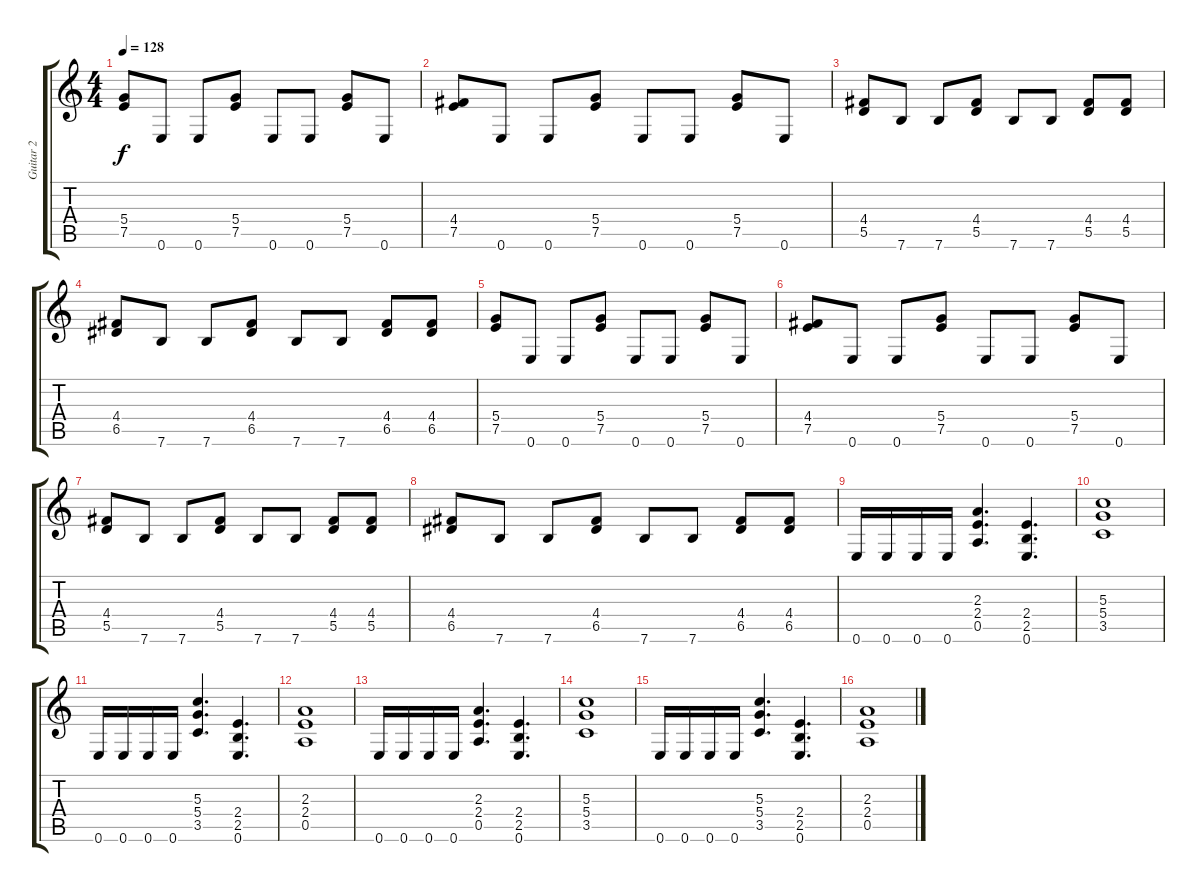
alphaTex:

\track ("Guitar 2" "Guitar 2") {instrument distortionguitar}
\staff {score tabs}
\tuning (E4 B3 G3 D3 A2 E2) {hide}
\ts (4 4)
\tempo 128
\clef g2
\ks c
(5.4 7.5).8{dy f} 0.6.8 0.6.8 (5.4 7.5).8 0.6.8 0.6.8 (5.4 7.5).8 0.6.8 |
(4.4 7.5).8 0.6.8 0.6.8 (5.4 7.5).8 0.6.8 0.6.8 (5.4 7.5).8 0.6.8 |
(4.4 5.5).8 7.6.8 7.6.8 (4.4 5.5).8 7.6.8 7.6.8 (4.4 5.5).8 (4.4 5.5).8 |
(4.4 6.5).8 7.6.8 7.6.8 (4.4 6.5).8 7.6.8 7.6.8 (4.4 6.5).8 (4.4 6.5).8 |
(5.4 7.5).8 0.6.8 0.6.8 (5.4 7.5).8 0.6.8 0.6.8 (5.4 7.5).8 0.6.8 |
(4.4 7.5).8 0.6.8 0.6.8 (5.4 7.5).8 0.6.8 0.6.8 (5.4 7.5).8 0.6.8 |
(4.4 5.5).8 7.6.8 7.6.8 (4.4 5.5).8 7.6.8 7.6.8 (4.4 5.5).8 (4.4 5.5).8 |
(4.4 6.5).8 7.6.8 7.6.8 (4.4 6.5).8 7.6.8 7.6.8 (4.4 6.5).8 (4.4 6.5).8 |
0.6.16 0.6.16 0.6.16 0.6.16 (2.3 2.4 0.5).4{d} (2.4 2.5 0.6).4{d} |
(5.3 5.4 3.5).1 |
0.6.16 0.6.16 0.6.16 0.6.16 (5.3 5.4 3.5).4{d} (2.4 2.5 0.6).4{d} |
(2.3 2.4 0.5).1 |
0.6.16 0.6.16 0.6.16 0.6.16 (2.3 2.4 0.5).4{d} (2.4 2.5 0.6).4{d} |
(5.3 5.4 3.5).1 |
0.6.16 0.6.16 0.6.16 0.6.16 (5.3 5.4 3.5).4{d} (2.4 2.5 0.6).4{d} |
(2.3 2.4 0.5).1
